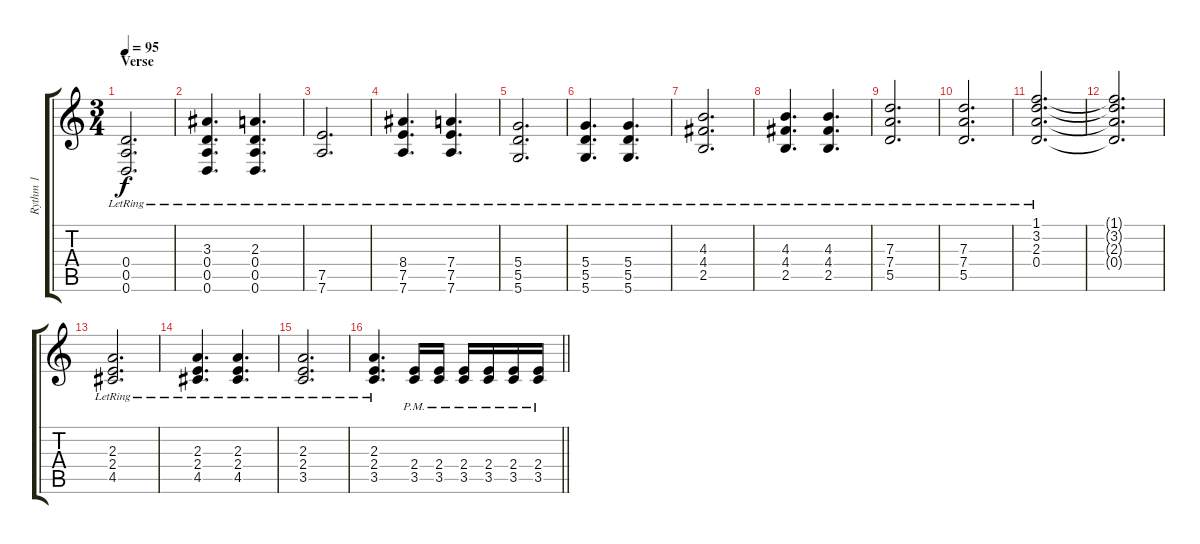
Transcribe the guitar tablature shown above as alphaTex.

\track ("Rythm 1" "Rythm 1") {instrument distortionguitar}
\staff {score tabs}
\tuning (E4 B3 G3 D3 A2 D2) {hide}
\ts (3 4)
\section ("" "Verse")
\tempo 95
\clef g2
\ks c
(0.4{lr} 0.5{lr} 0.6{lr}).2{d dy f} |
(3.3{lr} 0.4{lr} 0.5{lr} 0.6{lr}).4{d} (2.3{lr} 0.4{lr} 0.5{lr} 0.6{lr}).4{d} |
(7.5{lr} 7.6{lr}).2{d} |
(8.4{lr} 7.5{lr} 7.6{lr}).4{d} (7.4{lr} 7.5{lr} 7.6{lr}).4{d} |
(5.4{lr} 5.5{lr} 5.6{lr}).2{d} |
(5.4{lr} 5.5{lr} 5.6{lr}).4{d} (5.4{lr} 5.5{lr} 5.6{lr}).4{d} |
(4.3{lr} 4.4{lr} 2.5{lr}).2{d} |
(4.3{lr} 4.4{lr} 2.5{lr}).4{d} (4.3{lr} 4.4{lr} 2.5{lr}).4{d} |
(7.3{lr} 7.4{lr} 5.5{lr}).2{d} |
(7.3{lr} 7.4{lr} 5.5{lr}).2{d} |
(1.1{lr} 3.2{lr} 2.3{lr} 0.4{lr}).2{d} |
(1.1{t} 3.2{t} 2.3{t} 0.4{t}).2{d} |
(2.3{lr} 2.4{lr} 4.5{lr}).2{d} |
(2.3{lr} 2.4{lr} 4.5{lr}).4{d} (2.3{lr} 2.4{lr} 4.5{lr}).4{d} |
(2.3{lr} 2.4{lr} 3.5{lr}).2{d} |
\barLineRight lightlight
(2.3{lr} 2.4{lr} 3.5{lr}).4{d} (2.4 3.5{pm}).16 (2.4 3.5{pm}).16 (2.4 3.5{pm}).16 (2.4 3.5{pm}).16 (2.4 3.5{pm}).16 (2.4 3.5{pm}).16
